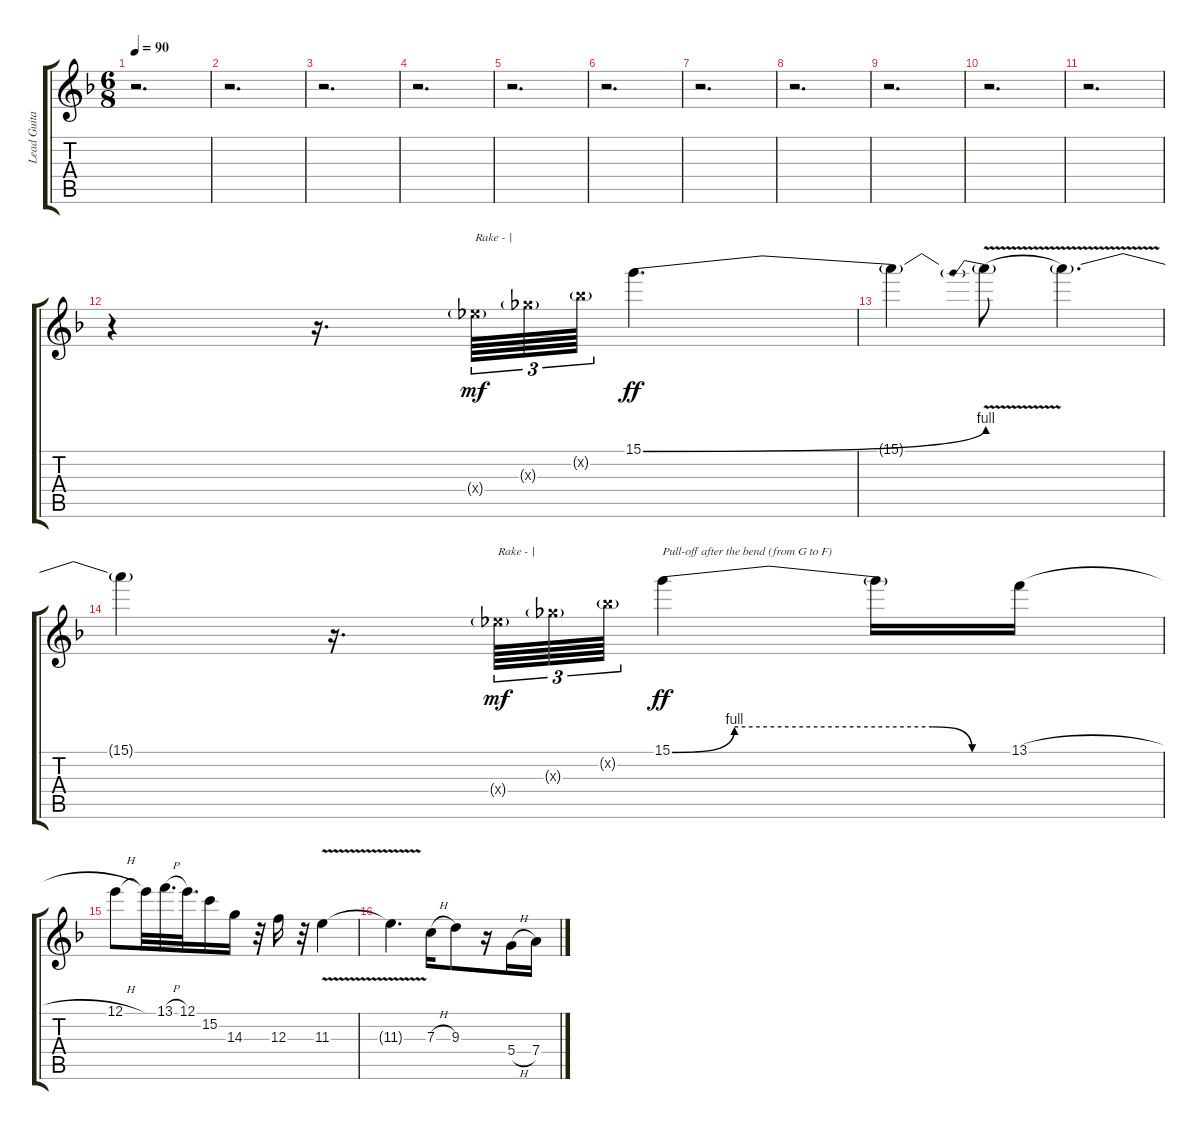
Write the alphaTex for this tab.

\track ("Lead Guitar" "Lead Guita") {instrument distortionguitar}
\staff {score tabs}
\tuning (E4 A3 F3 D3 A2 D2) {hide}
\ts (6 8)
\tempo 90
\clef g2
\ks dminor
r.2{d dy mf} |
r.2{d} |
r.2{d} |
r.2{d} |
r.2{d} |
r.2{d} |
r.2{d} |
r.2{d} |
r.2{d} |
r.2{d} |
r.2{d} |
r.4 r.16{d} 13.4{g x}.64{tu (3 2) txt "Rake - |"} 13.3{g x}.64{tu (3 2)} 13.2{g x}.64{tu (3 2)} 15.1{be (bend 0 0 60 4)}.4{d dy ff} |
15.1{t}.4 15.1{be (prebend 0 4 60 4) v t}.8 15.1{t}.4{d} |
15.1{t}.4 r.16{d} 13.4{g x}.64{tu (3 2) txt "Rake - |" dy mf} 13.3{g x}.64{tu (3 2)} 13.2{g x}.64{tu (3 2)} 15.1{be (custom 0 0 11 4 46 4 53 0 60 0)}.4{txt "Pull-off after the bend (from G to F)" dy ff} 15.1{t}.16 13.1{h}.16 |
12.1{h}.8 12.1{t}.32 13.1{h}.32{d} 12.1.32{d} 15.2.16 14.3.16 r.32 12.3.16 r.32 11.3{v}.4 |
11.3{t}.4{d} 7.3{h}.16 9.3.8 r.16 5.4{h}.16 7.4.16
